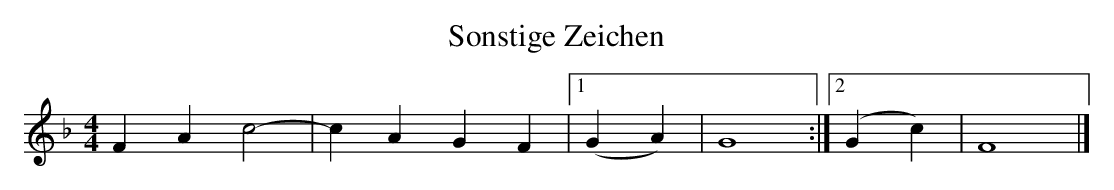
X:1
T:Sonstige Zeichen
M:4/4
L:1/8
K:F
F2A2c4-|c2A2G2F2|[1 (G2A2)|G8:|[2 (G2c2)|F8|]
